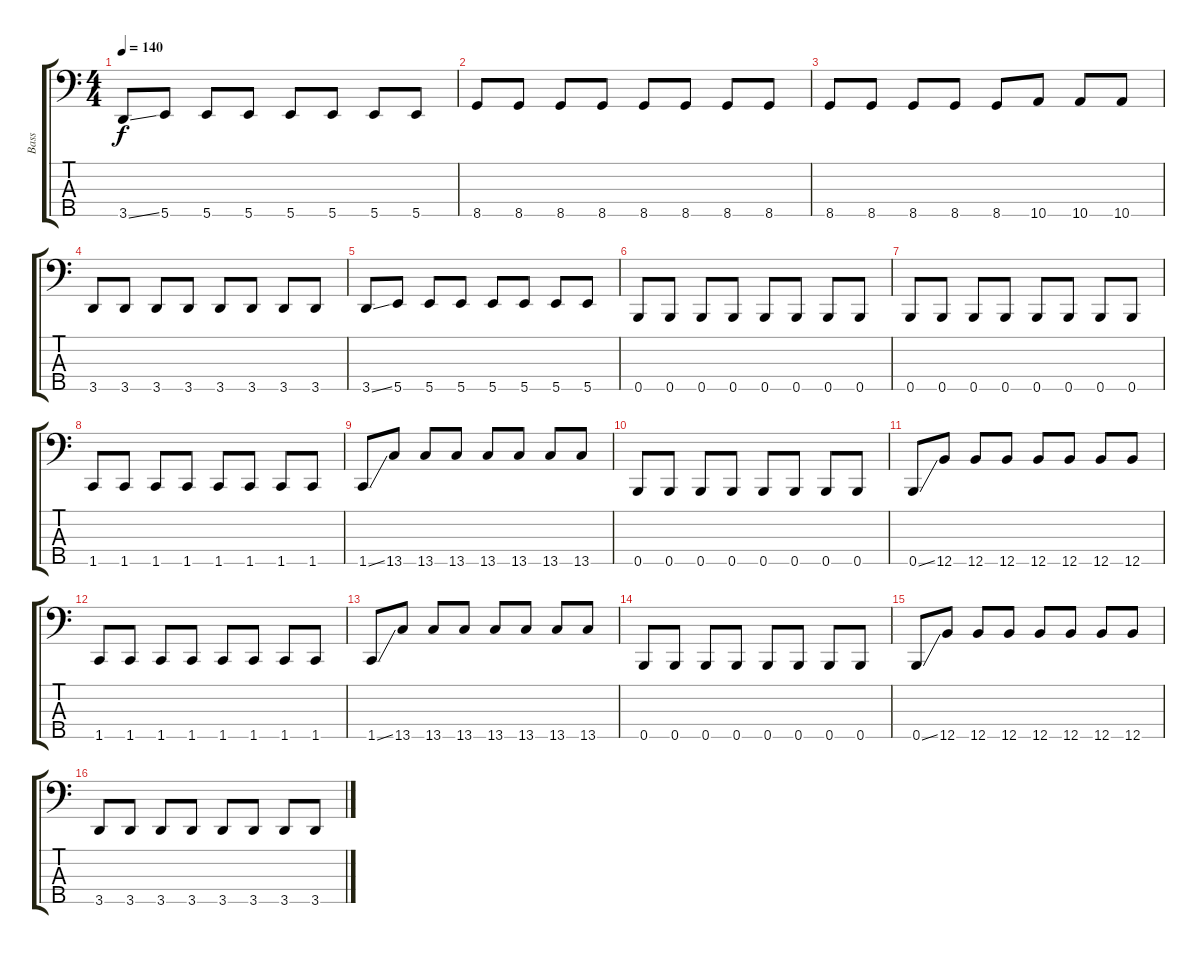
\track ("Bass" "Bass") {instrument electricbassfinger}
\staff {score tabs}
\tuning (G2 D2 A1 E1 B0) {hide}
\ts (4 4)
\tempo 140
\clef f4
\ks c
3.5{ss}.8{dy f} 5.5.8 5.5.8 5.5.8 5.5.8 5.5.8 5.5.8 5.5.8 |
8.5.8 8.5.8 8.5.8 8.5.8 8.5.8 8.5.8 8.5.8 8.5.8 |
8.5.8 8.5.8 8.5.8 8.5.8 8.5.8 10.5.8 10.5.8 10.5.8 |
3.5.8 3.5.8 3.5.8 3.5.8 3.5.8 3.5.8 3.5.8 3.5.8 |
3.5{ss}.8 5.5.8 5.5.8 5.5.8 5.5.8 5.5.8 5.5.8 5.5.8 |
0.5.8 0.5.8 0.5.8 0.5.8 0.5.8 0.5.8 0.5.8 0.5.8 |
0.5.8 0.5.8 0.5.8 0.5.8 0.5.8 0.5.8 0.5.8 0.5.8 |
1.5.8 1.5.8 1.5.8 1.5.8 1.5.8 1.5.8 1.5.8 1.5.8 |
1.5{ss}.8 13.5.8 13.5.8 13.5.8 13.5.8 13.5.8 13.5.8 13.5.8 |
0.5.8 0.5.8 0.5.8 0.5.8 0.5.8 0.5.8 0.5.8 0.5.8 |
0.5{ss}.8 12.5.8 12.5.8 12.5.8 12.5.8 12.5.8 12.5.8 12.5.8 |
1.5.8 1.5.8 1.5.8 1.5.8 1.5.8 1.5.8 1.5.8 1.5.8 |
1.5{ss}.8 13.5.8 13.5.8 13.5.8 13.5.8 13.5.8 13.5.8 13.5.8 |
0.5.8 0.5.8 0.5.8 0.5.8 0.5.8 0.5.8 0.5.8 0.5.8 |
0.5{ss}.8 12.5.8 12.5.8 12.5.8 12.5.8 12.5.8 12.5.8 12.5.8 |
3.5.8 3.5.8 3.5.8 3.5.8 3.5.8 3.5.8 3.5.8 3.5.8
